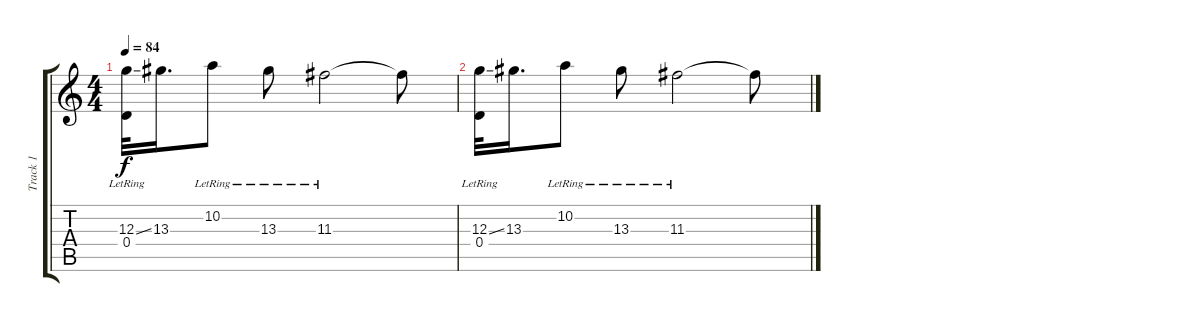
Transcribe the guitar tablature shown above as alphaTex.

\track ("Track 1" "Track 1") {instrument acousticguitarsteel}
\staff {score tabs}
\tuning (E4 B3 G3 D3 A2 D2) {hide}
\ts (4 4)
\tempo 84
\clef g2
\ks c
(12.3{ss lr} 0.4{lr}).32{dy f} 13.3.16{d} 10.2{lr}.8 13.3{lr}.8 11.3{lr}.2 11.3{t}.8 |
(12.3{ss lr} 0.4{lr}).32 13.3.16{d} 10.2{lr}.8 13.3{lr}.8 11.3{lr}.2 11.3{t}.8
